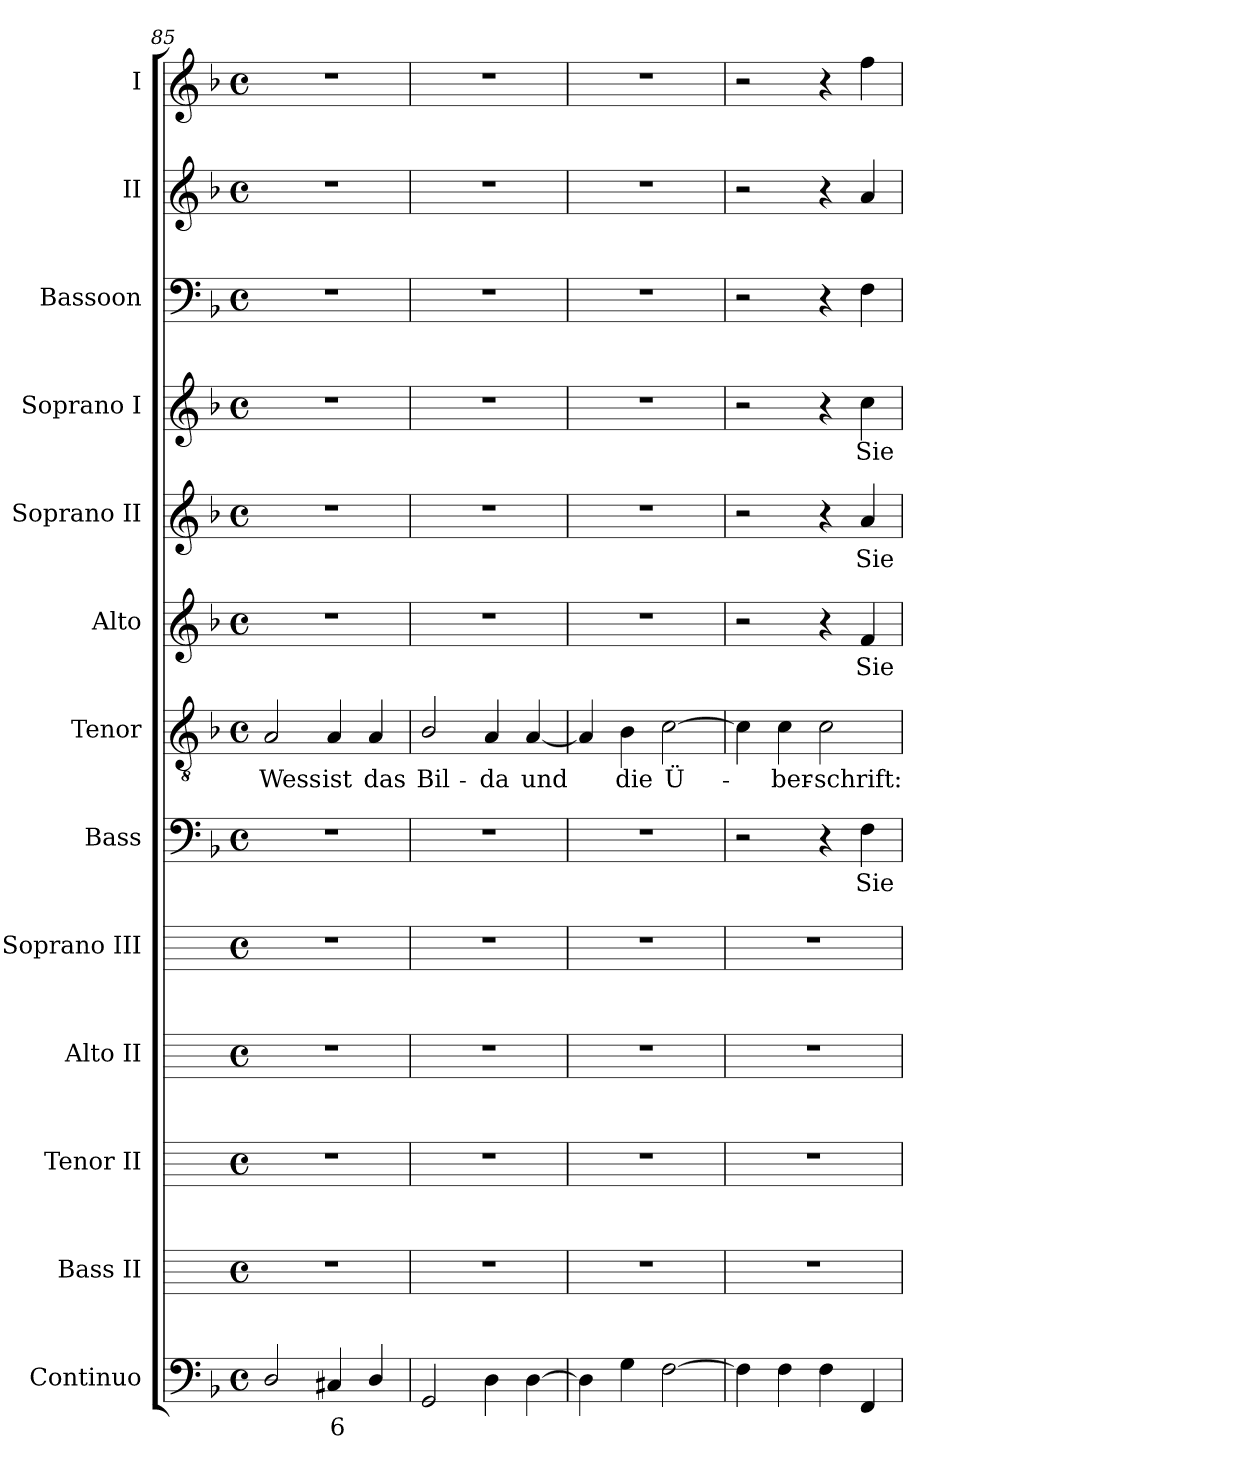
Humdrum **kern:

**kern	**text	**kern	**kern	**kern	**kern	**kern	**text	**kern	**text	**kern	**text	**kern	**text	**kern	**text	**kern	**kern	**kern
*part13	*part13	*part12	*part11	*part10	*part9	*part8	*part8	*part7	*part7	*part6	*part6	*part5	*part5	*part4	*part4	*part3	*part2	*part1
*staff13	*staff13	*staff12	*staff11	*staff10	*staff9	*staff8	*staff8	*staff7	*staff7	*staff6	*staff6	*staff5	*staff5	*staff4	*staff4	*staff3	*staff2	*staff1
*I"Continuo	*	*I"Bass II	*I"Tenor II	*I"Alto II	*I"Soprano III	*I"Bass	*	*I"Tenor	*	*I"Alto	*	*I"Soprano II	*	*I"Soprano I	*	*I"Bassoon	*I"II	*I"I
*	*	*I'B II	*I'T II	*I'A II	*I'S III	*I'B	*	*I'T	*	*I'A	*	*I'S II	*	*I'S I	*	*I'Bsn	*I'II	*I'I
!!LO:LB:g=z
*clefF4	*	*	*	*	*	*clefF4	*	*clefGv2	*	*clefG2	*	*clefG2	*	*clefG2	*	*clefF4	*clefG2	*clefG2
*	*	*ITrd4c7	*ITrd4c7	*ITrd4c7	*ITrd4c7	*	*	*	*	*	*	*	*	*	*	*	*	*
*k[b-]	*	*	*	*	*	*k[b-]	*	*k[b-]	*	*k[b-]	*	*k[b-]	*	*k[b-]	*	*k[b-]	*k[b-]	*k[b-]
*F:	*	*	*	*	*	*F:	*	*F:	*	*F:	*	*F:	*	*F:	*	*F:	*F:	*F:
*M4/4	*	*M4/4	*M4/4	*M4/4	*M4/4	*M4/4	*	*M4/4	*	*M4/4	*	*M4/4	*	*M4/4	*	*M4/4	*M4/4	*M4/4
*met(c)	*	*met(c)	*met(c)	*met(c)	*met(c)	*met(c)	*	*met(c)	*	*met(c)	*	*met(c)	*	*met(c)	*	*met(c)	*met(c)	*met(c)
=85	=85	=85	=85	=85	=85	=85	=85	=85	=85	=85	=85	=85	=85	=85	=85	=85	=85	=85
!	!	!	!	!	!	!	!	!	!LO:LY:b	!	!	!	!	!	!	!	!	!
2D/	.	1r	1r	1r	1r	1r	.	2A	Wess	1r	.	1r	.	1r	.	1r	1r	1r
!	!LO:LY:b	!	!	!	!	!	!	!	!LO:LY:b	!	!	!	!	!	!	!	!	!
4C#X	6	.	.	.	.	.	.	4A	ist	.	.	.	.	.	.	.	.	.
!	!	!	!	!	!	!	!	!	!LO:LY:b	!	!	!	!	!	!	!	!	!
4D/	.	.	.	.	.	.	.	4A	das	.	.	.	.	.	.	.	.	.
=86	=86	=86	=86	=86	=86	=86	=86	=86	=86	=86	=86	=86	=86	=86	=86	=86	=86	=86
!	!	!	!	!	!	!	!	!	!LO:LY:b	!	!	!	!	!	!	!	!	!
2GG	.	1r	1r	1r	1r	1r	.	2B-/	Bil-	1r	.	1r	.	1r	.	1r	1r	1r
!	!	!	!	!	!	!	!	!	!LO:LY:b	!	!	!	!	!	!	!	!	!
4D	.	.	.	.	.	.	.	4A	-da	.	.	.	.	.	.	.	.	.
!	!	!	!	!	!	!	!	!	!LO:LY:b	!	!	!	!	!	!	!	!	!
[4D	.	.	.	.	.	.	.	[4A	und	.	.	.	.	.	.	.	.	.
=87	=87	=87	=87	=87	=87	=87	=87	=87	=87	=87	=87	=87	=87	=87	=87	=87	=87	=87
4D]	.	1r	1r	1r	1r	1r	.	4A]	.	1r	.	1r	.	1r	.	1r	1r	1r
!	!	!	!	!	!	!	!	!	!LO:LY:b	!	!	!	!	!	!	!	!	!
4G	.	.	.	.	.	.	.	4B-	die	.	.	.	.	.	.	.	.	.
!	!	!	!	!	!	!	!	!	!LO:LY:b	!	!	!	!	!	!	!	!	!
[2F	.	.	.	.	.	.	.	[2c	Ü-	.	.	.	.	.	.	.	.	.
=88	=88	=88	=88	=88	=88	=88	=88	=88	=88	=88	=88	=88	=88	=88	=88	=88	=88	=88
4F]	.	1r	1r	1r	1r	2r	.	4c]	.	2r	.	2r	.	2r	.	2r	2r	2r
!	!	!	!	!	!	!	!	!	!LO:LY:b	!	!	!	!	!	!	!	!	!
4F	.	.	.	.	.	.	.	4c	ber-	.	.	.	.	.	.	.	.	.
!	!	!	!	!	!	!	!	!	!LO:LY:b	!	!	!	!	!	!	!	!	!
4F	.	.	.	.	.	4r	.	2c	-schrift:	4r	.	4r	.	4r	.	4r	4r	4r
!	!	!	!	!	!	!	!LO:LY:b	!	!	!	!LO:LY:b	!	!LO:LY:b	!	!LO:LY:b	!	!	!
4FF	.	.	.	.	.	4F	Sie	.	.	4f	Sie	4a	Sie	4cc	Sie	4F	4a	4ff
=	=	=	=	=	=	=	=	=	=	=	=	=	=	=	=	=	=	=
*-	*-	*-	*-	*-	*-	*-	*-	*-	*-	*-	*-	*-	*-	*-	*-	*-	*-	*-
